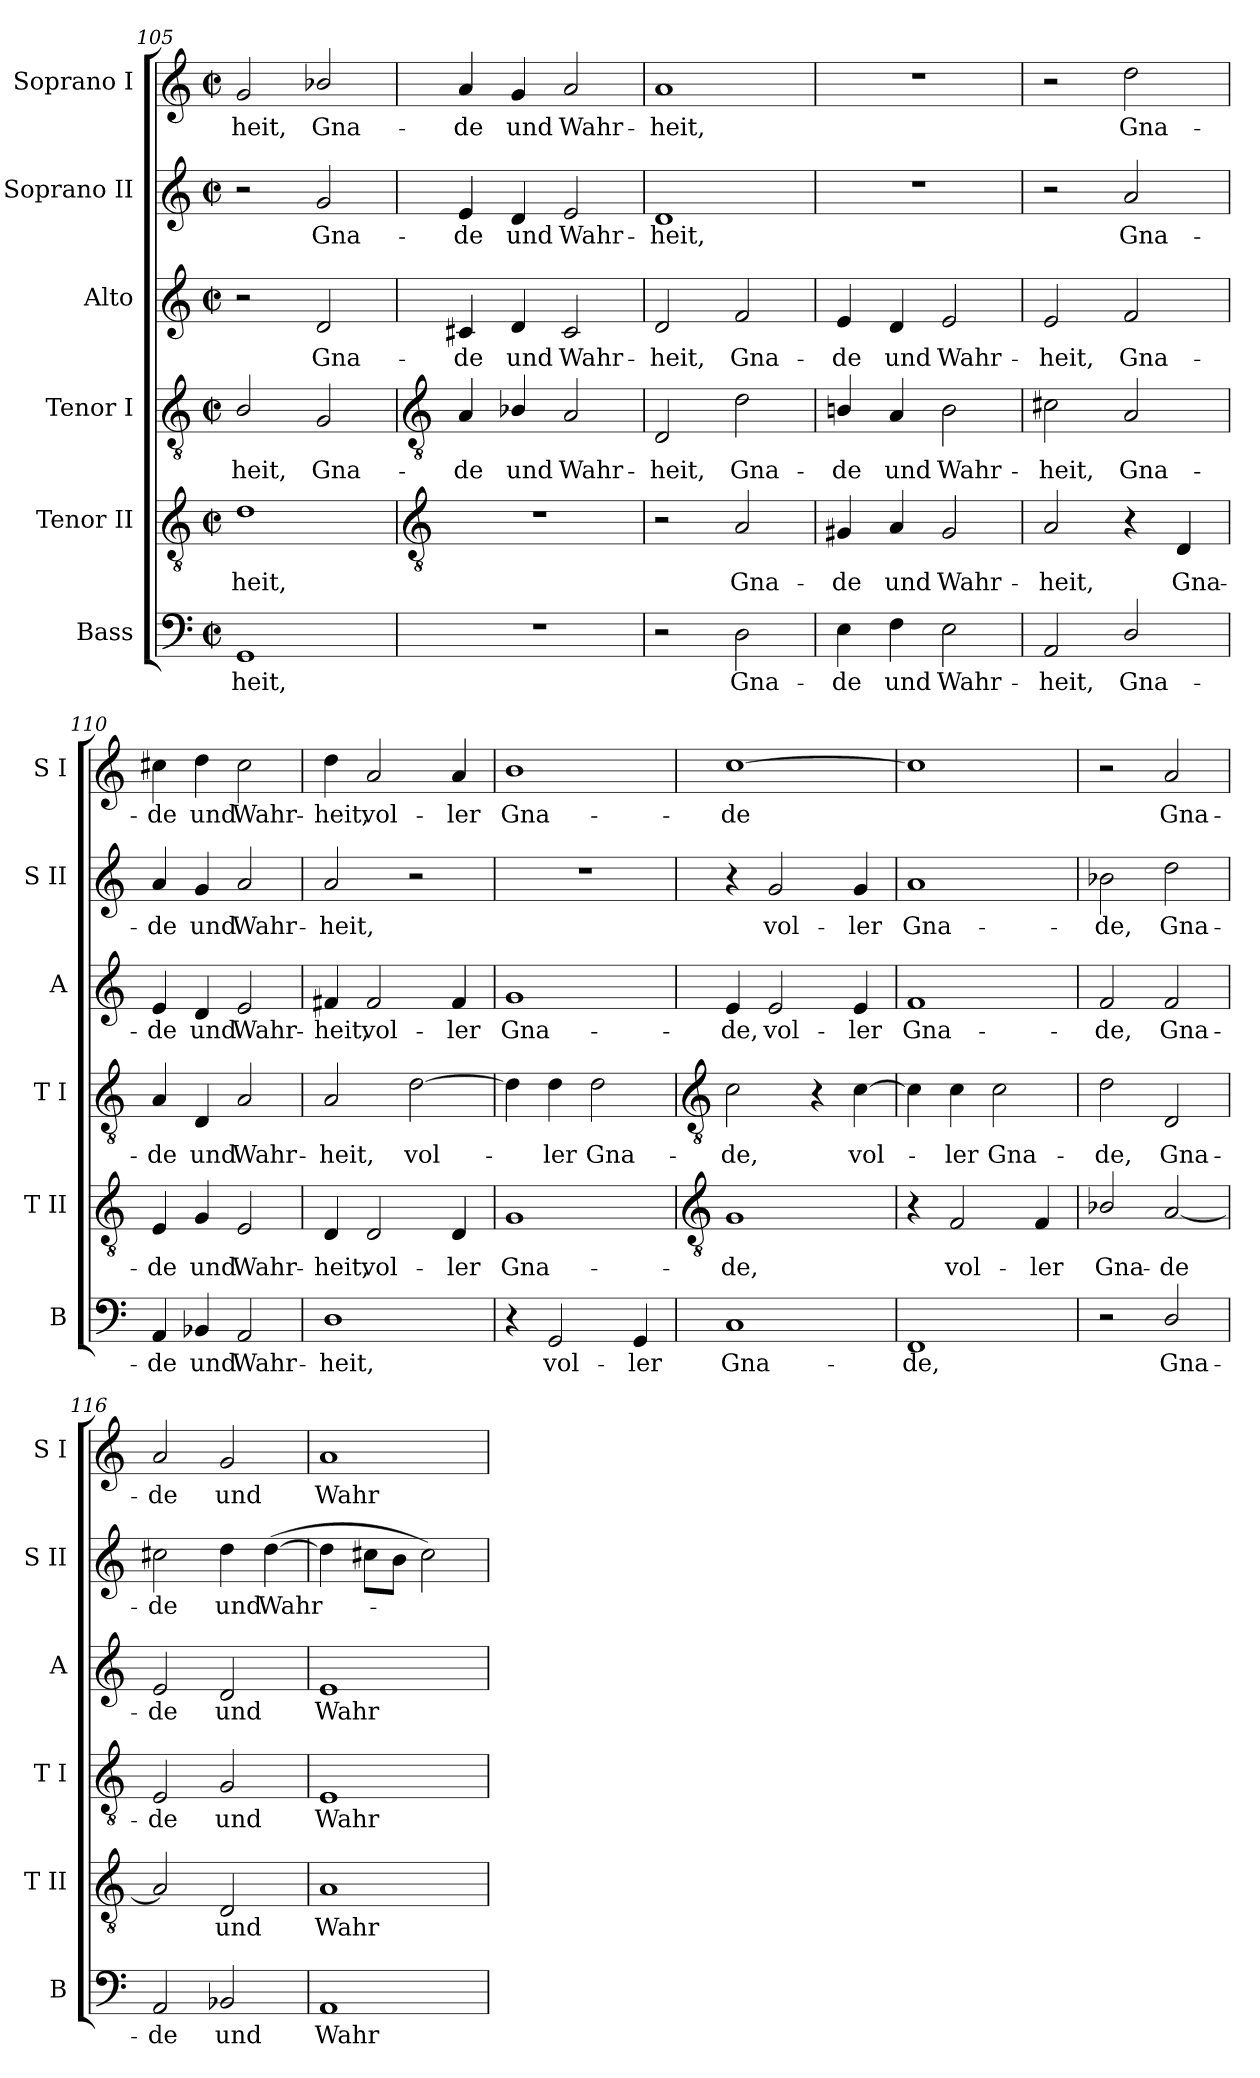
**kern	**text	**kern	**text	**kern	**text	**kern	**text	**kern	**text	**kern	**text
*part6	*part6	*part5	*part5	*part4	*part4	*part3	*part3	*part2	*part2	*part1	*part1
*staff6	*staff6	*staff5	*staff5	*staff4	*staff4	*staff3	*staff3	*staff2	*staff2	*staff1	*staff1
*I"Bass	*	*I"Tenor II	*	*I"Tenor I	*	*I"Alto	*	*I"Soprano II	*	*I"Soprano I	*
*I'B	*	*I'T II	*	*I'T I	*	*I'A	*	*I'S II	*	*I'S I	*
*clefF4	*	*clefGv2	*	*clefGv2	*	*clefG2	*	*clefG2	*	*clefG2	*
*k[]	*	*k[]	*	*k[]	*	*k[]	*	*k[]	*	*k[]	*
*C:	*	*C:	*	*C:	*	*C:	*	*C:	*	*C:	*
*M2/2	*	*M2/2	*	*M2/2	*	*M2/2	*	*M2/2	*	*M2/2	*
*met(c|)	*	*met(c|)	*	*met(c|)	*	*met(c|)	*	*met(c|)	*	*met(c|)	*
=105	=105	=105	=105	=105	=105	=105	=105	=105	=105	=105	=105
!	!LO:LY:b	!	!LO:LY:b	!	!LO:LY:b	!	!	!	!	!	!LO:LY:b
1GG	-heit,	1d	-heit,	2B/	-heit,	2r	.	2r	.	2g	-heit,
!	!	!	!	!	!LO:LY:b	!	!LO:LY:b	!	!LO:LY:b	!	!LO:LY:b
.	.	.	.	2G	Gna-	2d	Gna-	2g	Gna-	2b-X/	Gna-
!!LO:LB:g=z
=106	=106	=106	=106	=106	=106	=106	=106	=106	=106	=106	=106
*	*	*clefGv2	*	*clefGv2	*	*	*	*	*	*	*
!	!	!	!	!	!LO:LY:b	!	!LO:LY:b	!	!LO:LY:b	!	!LO:LY:b
1r	.	1r	.	4A	-de	4c#X	-de	4e	-de	4a	-de
!	!	!	!	!	!LO:LY:b	!	!LO:LY:b	!	!LO:LY:b	!	!LO:LY:b
.	.	.	.	4B-X/	und	4d	und	4d	und	4g	und
!	!	!	!	!	!LO:LY:b	!	!LO:LY:b	!	!LO:LY:b	!	!LO:LY:b
.	.	.	.	2A	Wahr-	2c#	Wahr-	2e	Wahr-	2a	Wahr-
=107	=107	=107	=107	=107	=107	=107	=107	=107	=107	=107	=107
!	!	!	!	!	!LO:LY:b	!	!LO:LY:b	!	!LO:LY:b	!	!LO:LY:b
2r	.	2r	.	2D	-heit,	2d	-heit,	1d	-heit,	1a	-heit,
!	!LO:LY:b	!	!LO:LY:b	!	!LO:LY:b	!	!LO:LY:b	!	!	!	!
2D	Gna-	2A	Gna-	2d	Gna-	2f	Gna-	.	.	.	.
=108	=108	=108	=108	=108	=108	=108	=108	=108	=108	=108	=108
!	!LO:LY:b	!	!LO:LY:b	!	!LO:LY:b	!	!LO:LY:b	!	!	!	!
4E	-de	4G#X	-de	4Bn/	-de	4e	-de	1r	.	1r	.
!	!LO:LY:b	!	!LO:LY:b	!	!LO:LY:b	!	!LO:LY:b	!	!	!	!
4F	und	4A	und	4A	und	4d	und	.	.	.	.
!	!LO:LY:b	!	!LO:LY:b	!	!LO:LY:b	!	!LO:LY:b	!	!	!	!
2E	Wahr-	2G#	Wahr-	2B	Wahr-	2e	Wahr-	.	.	.	.
=109	=109	=109	=109	=109	=109	=109	=109	=109	=109	=109	=109
!	!LO:LY:b	!	!LO:LY:b	!	!LO:LY:b	!	!LO:LY:b	!	!	!	!
2AA	-heit,	2A	-heit,	2c#X	-heit,	2e	-heit,	2r	.	2r	.
!	!LO:LY:b	!	!	!	!LO:LY:b	!	!LO:LY:b	!	!LO:LY:b	!	!LO:LY:b
2D/	Gna-	4r	.	2A	Gna-	2f	Gna-	2a	Gna-	2dd	Gna-
!	!	!	!LO:LY:b	!	!	!	!	!	!	!	!
.	.	4D	Gna-	.	.	.	.	.	.	.	.
=110	=110	=110	=110	=110	=110	=110	=110	=110	=110	=110	=110
!	!LO:LY:b	!	!LO:LY:b	!	!LO:LY:b	!	!LO:LY:b	!	!LO:LY:b	!	!LO:LY:b
4AA	-de	4E	-de	4A	-de	4e	-de	4a	-de	4cc#X	-de
!	!LO:LY:b	!	!LO:LY:b	!	!LO:LY:b	!	!LO:LY:b	!	!LO:LY:b	!	!LO:LY:b
4BB-X	und	4G	und	4D	und	4d	und	4g	und	4dd	und
!	!LO:LY:b	!	!LO:LY:b	!	!LO:LY:b	!	!LO:LY:b	!	!LO:LY:b	!	!LO:LY:b
2AA	Wahr-	2E	Wahr-	2A	Wahr-	2e	Wahr-	2a	Wahr-	2cc#	Wahr-
=111	=111	=111	=111	=111	=111	=111	=111	=111	=111	=111	=111
!	!LO:LY:b	!	!LO:LY:b	!	!LO:LY:b	!	!LO:LY:b	!	!LO:LY:b	!	!LO:LY:b
1D	-heit,	4D	-heit,	2A	-heit,	4f#X	-heit,	2a	-heit,	4dd	-heit,
!	!	!	!LO:LY:b	!	!	!	!LO:LY:b	!	!	!	!LO:LY:b
.	.	2D	vol-	.	.	2f#	vol-	.	.	2a	vol-
!	!	!	!	!	!LO:LY:b	!	!	!	!	!	!
.	.	.	.	[2d	vol-	.	.	2r	.	.	.
!	!	!	!LO:LY:b	!	!	!	!LO:LY:b	!	!	!	!LO:LY:b
.	.	4D	-ler	.	.	4f#	-ler	.	.	4a	-ler
=112	=112	=112	=112	=112	=112	=112	=112	=112	=112	=112	=112
!	!	!	!LO:LY:b	!	!	!	!LO:LY:b	!	!	!	!LO:LY:b
4r	.	1G	Gna-	4d]	.	1g	Gna-	1r	.	1b	Gna-
!	!LO:LY:b	!	!	!	!LO:LY:b	!	!	!	!	!	!
2GG	vol-	.	.	4d	ler	.	.	.	.	.	.
!	!	!	!	!	!LO:LY:b	!	!	!	!	!	!
.	.	.	.	2d	Gna-	.	.	.	.	.	.
!	!LO:LY:b	!	!	!	!	!	!	!	!	!	!
4GG	-ler	.	.	.	.	.	.	.	.	.	.
!!LO:LB:g=z
=113	=113	=113	=113	=113	=113	=113	=113	=113	=113	=113	=113
*	*	*clefGv2	*	*clefGv2	*	*	*	*	*	*	*
!	!LO:LY:b	!	!LO:LY:b	!	!LO:LY:b	!	!LO:LY:b	!	!	!	!LO:LY:b
1C	Gna-	1G	-de,	2c	-de,	4e	-de,	4r	.	[1cc	-de
!	!	!	!	!	!	!	!LO:LY:b	!	!LO:LY:b	!	!
.	.	.	.	.	.	2e	vol-	2g	vol-	.	.
.	.	.	.	4r	.	.	.	.	.	.	.
!	!	!	!	!	!LO:LY:b	!	!LO:LY:b	!	!LO:LY:b	!	!
.	.	.	.	[4c	vol-	4e	-ler	4g	-ler	.	.
=114	=114	=114	=114	=114	=114	=114	=114	=114	=114	=114	=114
!	!LO:LY:b	!	!	!	!	!	!LO:LY:b	!	!LO:LY:b	!	!
1FF	-de,	4r	.	4c]	.	1f	Gna-	1a	Gna-	1cc]	.
!	!	!	!LO:LY:b	!	!LO:LY:b	!	!	!	!	!	!
.	.	2F	vol-	4c	ler	.	.	.	.	.	.
!	!	!	!	!	!LO:LY:b	!	!	!	!	!	!
.	.	.	.	2c	Gna-	.	.	.	.	.	.
!	!	!	!LO:LY:b	!	!	!	!	!	!	!	!
.	.	4F	-ler	.	.	.	.	.	.	.	.
=115	=115	=115	=115	=115	=115	=115	=115	=115	=115	=115	=115
!	!	!	!LO:LY:b	!	!LO:LY:b	!	!LO:LY:b	!	!LO:LY:b	!	!
2r	.	2B-X/	Gna-	2d	-de,	2f	-de,	2b-X	-de,	2r	.
!	!LO:LY:b	!	!LO:LY:b	!	!LO:LY:b	!	!LO:LY:b	!	!LO:LY:b	!	!LO:LY:b
2D/	Gna-	[2A	-de	2D	Gna-	2f	Gna-	2dd	Gna-	2a	Gna-
=116	=116	=116	=116	=116	=116	=116	=116	=116	=116	=116	=116
!	!LO:LY:b	!	!	!	!LO:LY:b	!	!LO:LY:b	!	!LO:LY:b	!	!LO:LY:b
2AA	-de	2A]	.	2E	-de	2e	-de	2cc#X	-de	2a	-de
!	!LO:LY:b	!	!LO:LY:b	!	!LO:LY:b	!	!LO:LY:b	!	!LO:LY:b	!	!LO:LY:b
2BB-X	und	2D	und	2G	und	2d	und	4dd	und	2g	und
!	!	!	!	!	!	!	!	!	!LO:LY:b	!	!
.	.	.	.	.	.	.	.	(>[4dd	Wahr-	.	.
=117	=117	=117	=117	=117	=117	=117	=117	=117	=117	=117	=117
!	!LO:LY:b	!	!LO:LY:b	!	!LO:LY:b	!	!LO:LY:b	!	!	!	!LO:LY:b
1AA	Wahr-	1A	Wahr-	1E	Wahr-	1e	Wahr-	4dd]	.	1a	Wahr-
.	.	.	.	.	.	.	.	8cc#XL	.	.	.
.	.	.	.	.	.	.	.	8bJ	.	.	.
.	.	.	.	.	.	.	.	2cc#)	.	.	.
=	=	=	=	=	=	=	=	=	=	=	=
*-	*-	*-	*-	*-	*-	*-	*-	*-	*-	*-	*-
